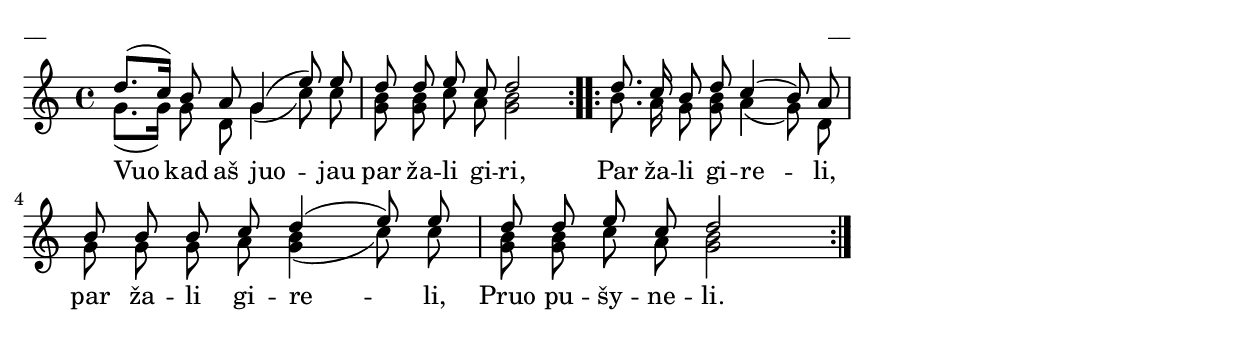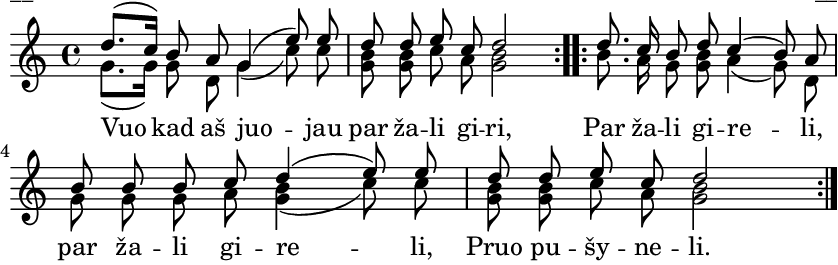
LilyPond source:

\version "2.13.18"
#(ly:set-option 'crop #t)

%\header {
%    title = "Vuo kad aš juojau"
%}
% "Skamba, skamba kankliai, 1993"
\paper {
line-width = 14\cm
left-margin = 0.4\cm
between-system-padding = 0.1\cm
between-system-space = 0.1\cm
}
\layout {
indent = #0
ragged-last = ##f
}


voiceA = \relative c' {
\clef "treble"
\key c \major
\time 4/4
\repeat volta 2 {
d'8.[( c16]) b8 a g4( e'8) e | d8 d e c d2
}
\repeat volta 2 {
d8. c16 b8 d c4( b8) a8 | b8 b b c d4( e8) e8 | d8 d e c d2
}
}

lyricA = \lyricmode {
Vuo kad aš juo -- jau par ža -- li gi -- ri,
Par ža -- li gi -- re -- li, par ža -- li gi -- re -- li,
Pruo pu -- šy -- ne -- li.
}

voiceB = \relative c' {
\clef "treble"
\key c \major
\time 4/4
\repeat volta 2 {
g'8.[( g16]) g8 d g4( c8) c | <<g8 b>> <<g b>> c8 a <<g2 b>>
}
\repeat volta 2 {
b8. a16 g8 <<g b>> a4( g8) d8 | g8 g g a <<g4 b(>> c8) c | <<g8 b>> <<g b>> c8 a <<g2 b>>
}
}

fullScore = <<
\new Staff {
<<
\new Voice = "voiceA" { \voiceOne \autoBeamOff \voiceA }
\new Lyrics \lyricsto "voiceA" \lyricA
\new Voice = "voiceB" { \voiceTwo \autoBeamOff \voiceB }
>>
}
>>

\score {
\fullScore
\header { piece = "__" opus = "__" }
}
\markup { \with-color #(x11-color 'white) \sans \smaller "__" }
\score {
\unfoldRepeats
\fullScore
\midi {
\context { \Staff \remove "Staff_performer" }
\context { \Voice \consists "Staff_performer" }
}
}
